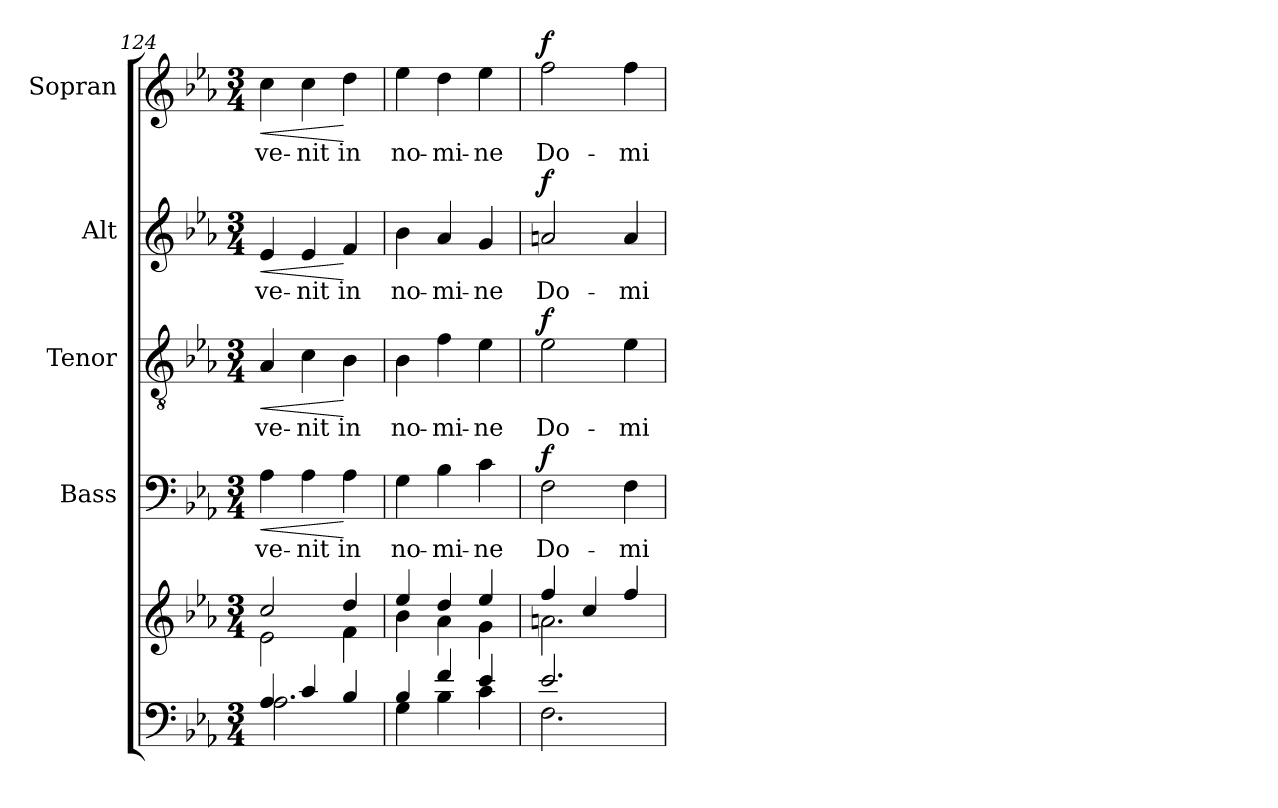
**kern	**kern	**kern	**text	**dynam	**kern	**text	**dynam	**kern	**text	**dynam	**kern	**text	**dynam
*part5	*part5	*part4	*part4	*part4	*part3	*part3	*part3	*part2	*part2	*part2	*part1	*part1	*part1
*staff6	*staff5	*staff4	*staff4	*staff4	*staff3	*staff3	*staff3	*staff2	*staff2	*staff2	*staff1	*staff1	*staff1
*	*	*I"Bass	*	*	*I"Tenor	*	*	*I"Alt	*	*	*I"Sopran	*	*
*	*	*I'B.	*	*	*I'T.	*	*	*I'A.	*	*	*I'S.	*	*
*clefF4	*clefG2	*clefF4	*	*	*clefGv2	*	*	*clefG2	*	*	*clefG2	*	*
*k[b-e-a-]	*k[b-e-a-]	*k[b-e-a-]	*	*	*k[b-e-a-]	*	*	*k[b-e-a-]	*	*	*k[b-e-a-]	*	*
*E-:	*E-:	*E-:	*	*	*E-:	*	*	*E-:	*	*	*E-:	*	*
*M3/4	*M3/4	*M3/4	*	*	*M3/4	*	*	*M3/4	*	*	*M3/4	*	*
=124	=124	=124	=124	=124	=124	=124	=124	=124	=124	=124	=124	=124	=124
*^	*^	*	*	*	*	*	*	*	*	*	*	*	*
!	!	!	!	!	!LO:LY:b	!LO:HP:b	!	!LO:LY:b	!LO:HP:b	!	!LO:LY:b	!LO:HP:b	!	!LO:LY:b	!LO:HP:b
4A-/	2.A-\	2cc/	2e-\	4A-\	ve-	<	4A-/	ve-	<	4e-/	ve-	<	4cc\	ve-	<
!	!	!	!	!	!LO:LY:b	!	!	!LO:LY:b	!	!	!LO:LY:b	!	!	!LO:LY:b	!
4c/	.	.	.	4A-\	-nit	.	4c\	-nit	.	4e-/	-nit	.	4cc\	-nit	.
!	!	!	!	!	!LO:LY:b	!	!	!LO:LY:b	!	!	!LO:LY:b	!	!	!LO:LY:b	!
4B-/	.	4dd/	4f\	4A-\	in	[	4B-\	in	[	4f/	in	[	4dd\	in	[
=125	=125	=125	=125	=125	=125	=125	=125	=125	=125	=125	=125	=125	=125	=125	=125
!	!	!	!	!	!LO:LY:b	!	!	!LO:LY:b	!	!	!LO:LY:b	!	!	!LO:LY:b	!
4B-/	4G\	4ee-/	4b-\	4G\	no-	.	4B-\	no-	.	4b-\	no-	.	4ee-\	no-	.
!	!	!	!	!	!LO:LY:b	!	!	!LO:LY:b	!	!	!LO:LY:b	!	!	!LO:LY:b	!
4f/	4B-\	4dd/	4a-\	4B-\	-mi-	.	4f\	-mi-	.	4a-/	-mi-	.	4dd\	-mi-	.
!	!	!	!	!	!LO:LY:b	!	!	!LO:LY:b	!	!	!LO:LY:b	!	!	!LO:LY:b	!
4e-/	4c\	4ee-/	4g\	4c\	-ne	.	4e-\	-ne	.	4g/	-ne	.	4ee-\	-ne	.
!!LO:PB:g=z
=126	=126	=126	=126	=126	=126	=126	=126	=126	=126	=126	=126	=126	=126	=126	=126
!	!	!	!	!	!LO:LY:b	!LO:DY:a	!	!LO:LY:b	!LO:DY:a	!	!LO:LY:b	!LO:DY:a	!	!LO:LY:b	!LO:DY:a
2.e-/	2.F\	4ff/	2.an\	2F\	Do-	f	2e-\	Do-	f	2an/	Do-	f	2ff\	Do-	f
.	.	4cc/	.	.	.	.	.	.	.	.	.	.	.	.	.
!	!	!	!	!	!LO:LY:b	!	!	!LO:LY:b	!	!	!LO:LY:b	!	!	!LO:LY:b	!
.	.	4ff/	.	4F\	-mi-	.	4e-\	-mi-	.	4a/	-mi-	.	4ff\	-mi-	.
*v	*v	*	*	*	*	*	*	*	*	*	*	*	*	*	*
*	*v	*v	*	*	*	*	*	*	*	*	*	*	*	*
=	=	=	=	=	=	=	=	=	=	=	=	=	=
*-	*-	*-	*-	*-	*-	*-	*-	*-	*-	*-	*-	*-	*-
